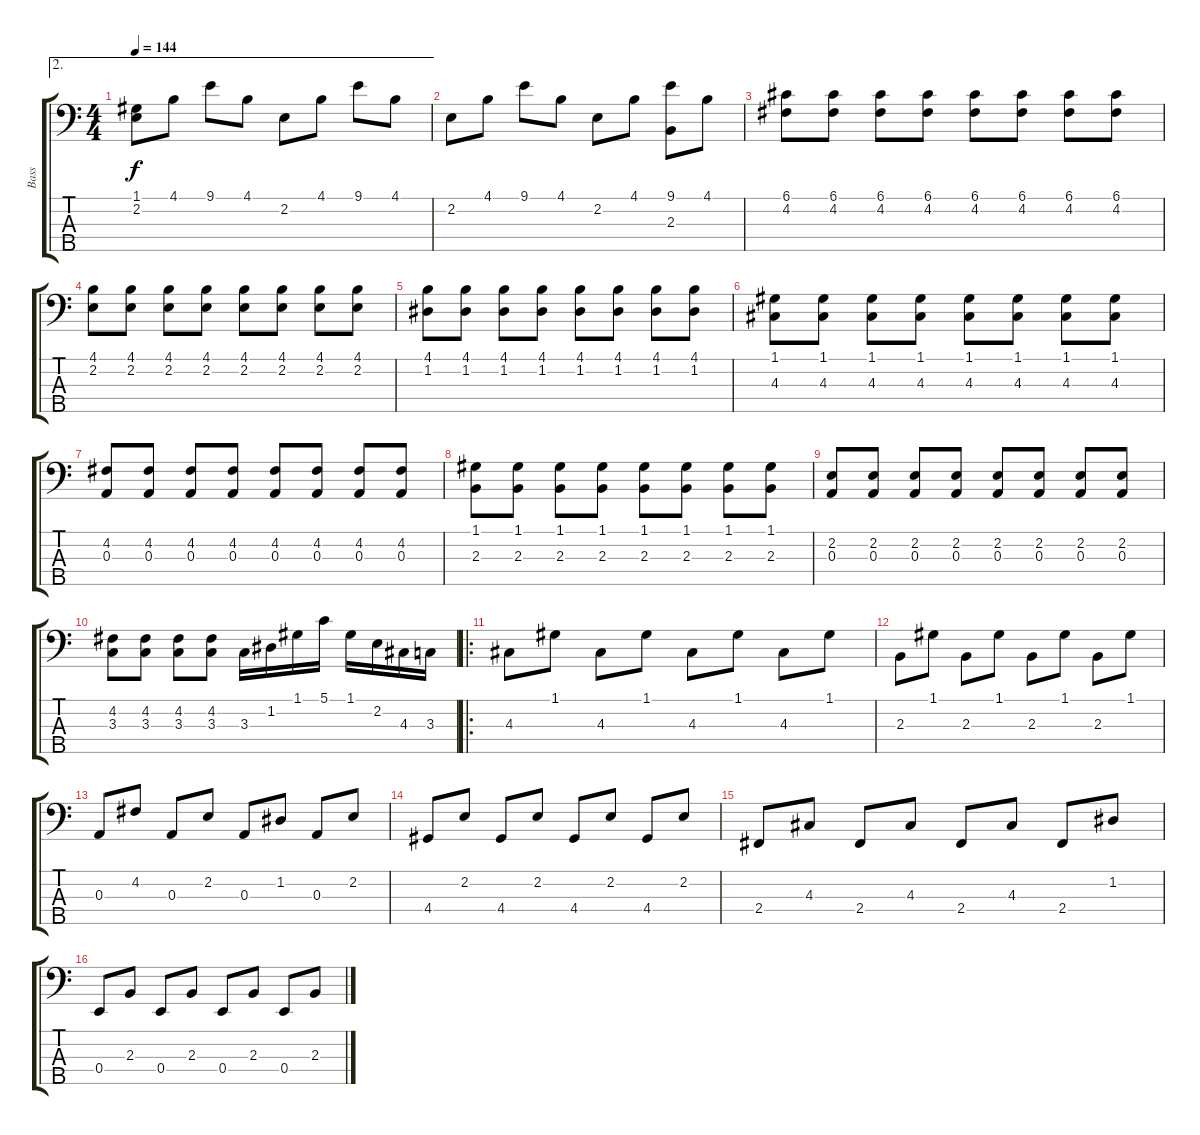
\track ("Bass" "Bass") {instrument acousticguitarsteel}
\staff {score tabs}
\tuning (G2 D2 A1 E1 B0) {hide}
\ae 2
\ts (4 4)
\tempo 144
\clef f4
\ks c
(1.1 2.2).8{dy f} 4.1.8 9.1.8 4.1.8 2.2.8 4.1.8 9.1.8 4.1.8 |
2.2.8 4.1.8 9.1.8 4.1.8 2.2.8 4.1.8 (9.1 2.3).8 4.1.8 |
(6.1 4.2).8 (6.1 4.2).8 (6.1 4.2).8 (6.1 4.2).8 (6.1 4.2).8 (6.1 4.2).8 (6.1 4.2).8 (6.1 4.2).8 |
(4.1 2.2).8 (4.1 2.2).8 (4.1 2.2).8 (4.1 2.2).8 (4.1 2.2).8 (4.1 2.2).8 (4.1 2.2).8 (4.1 2.2).8 |
(4.1 1.2).8 (4.1 1.2).8 (4.1 1.2).8 (4.1 1.2).8 (4.1 1.2).8 (4.1 1.2).8 (4.1 1.2).8 (4.1 1.2).8 |
(1.1 4.3).8 (1.1 4.3).8 (1.1 4.3).8 (1.1 4.3).8 (1.1 4.3).8 (1.1 4.3).8 (1.1 4.3).8 (1.1 4.3).8 |
(4.2 0.3).8 (4.2 0.3).8 (4.2 0.3).8 (4.2 0.3).8 (4.2 0.3).8 (4.2 0.3).8 (4.2 0.3).8 (4.2 0.3).8 |
(1.1 2.3).8 (1.1 2.3).8 (1.1 2.3).8 (1.1 2.3).8 (1.1 2.3).8 (1.1 2.3).8 (1.1 2.3).8 (1.1 2.3).8 |
(2.2 0.3).8 (2.2 0.3).8 (2.2 0.3).8 (2.2 0.3).8 (2.2 0.3).8 (2.2 0.3).8 (2.2 0.3).8 (2.2 0.3).8 |
(4.2 3.3).8 (4.2 3.3).8 (4.2 3.3).8 (4.2 3.3).8 3.3.16 1.2.16 1.1.16 5.1.16 1.1.16 2.2.16 4.3.16 3.3.16 |
\ro
4.3.8 1.1.8 4.3.8 1.1.8 4.3.8 1.1.8 4.3.8 1.1.8 |
2.3.8 1.1.8 2.3.8 1.1.8 2.3.8 1.1.8 2.3.8 1.1.8 |
0.3.8 4.2.8 0.3.8 2.2.8 0.3.8 1.2.8 0.3.8 2.2.8 |
4.4.8 2.2.8 4.4.8 2.2.8 4.4.8 2.2.8 4.4.8 2.2.8 |
2.4.8 4.3.8 2.4.8 4.3.8 2.4.8 4.3.8 2.4.8 1.2.8 |
0.4.8 2.3.8 0.4.8 2.3.8 0.4.8 2.3.8 0.4.8 2.3.8
